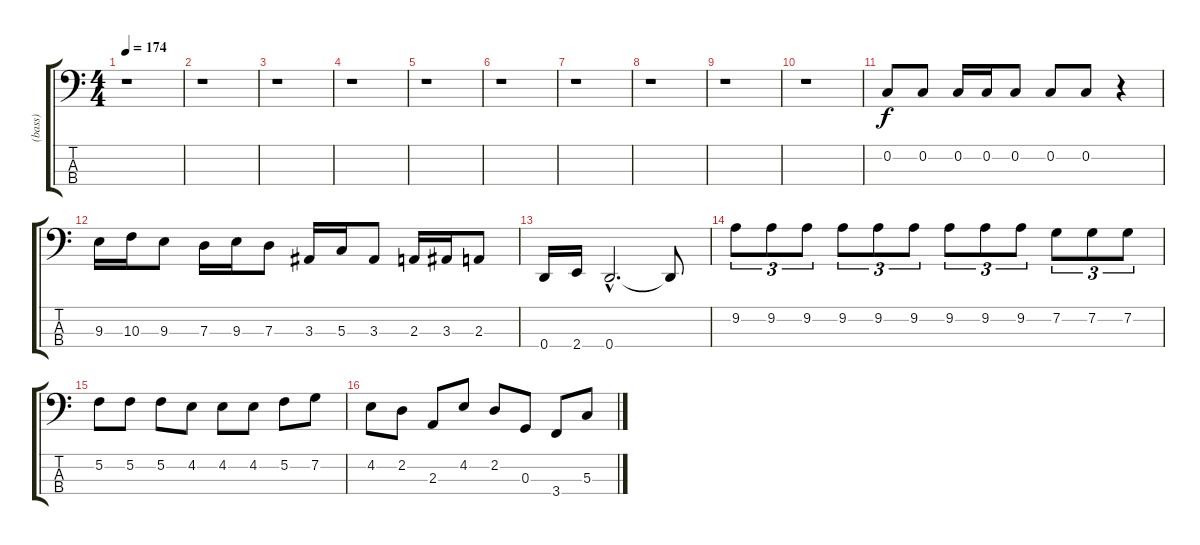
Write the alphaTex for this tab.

\track ("(bass)" "(bass)") {instrument electricbassfinger}
\staff {score tabs}
\tuning (F2 C2 G1 D1) {hide}
\ts (4 4)
\tempo 174
\clef f4
\ks c
r.1{dy f} |
r.1 |
r.1 |
r.1 |
r.1 |
r.1 |
r.1 |
r.1 |
r.1 |
r.1 |
0.2.8 0.2.8 0.2.16 0.2.16 0.2.8 0.2.8 0.2.8 r.4 |
9.3.16 10.3.16 9.3.8 7.3.16 9.3.16 7.3.8 3.3.16 5.3.16 3.3.8 2.3.16 3.3.16 2.3.8 |
0.4.16 2.4.16 0.4{hac}.2{d} 0.4{t}.8 |
9.2.8{tu (3 2)} 9.2.8{tu (3 2)} 9.2.8{tu (3 2)} 9.2.8{tu (3 2)} 9.2.8{tu (3 2)} 9.2.8{tu (3 2)} 9.2.8{tu (3 2)} 9.2.8{tu (3 2)} 9.2.8{tu (3 2)} 7.2.8{tu (3 2)} 7.2.8{tu (3 2)} 7.2.8{tu (3 2)} |
5.2.8 5.2.8 5.2.8 4.2.8 4.2.8 4.2.8 5.2.8 7.2.8 |
4.2.8 2.2.8 2.3.8 4.2.8 2.2.8 0.3.8 3.4.8 5.3.8
